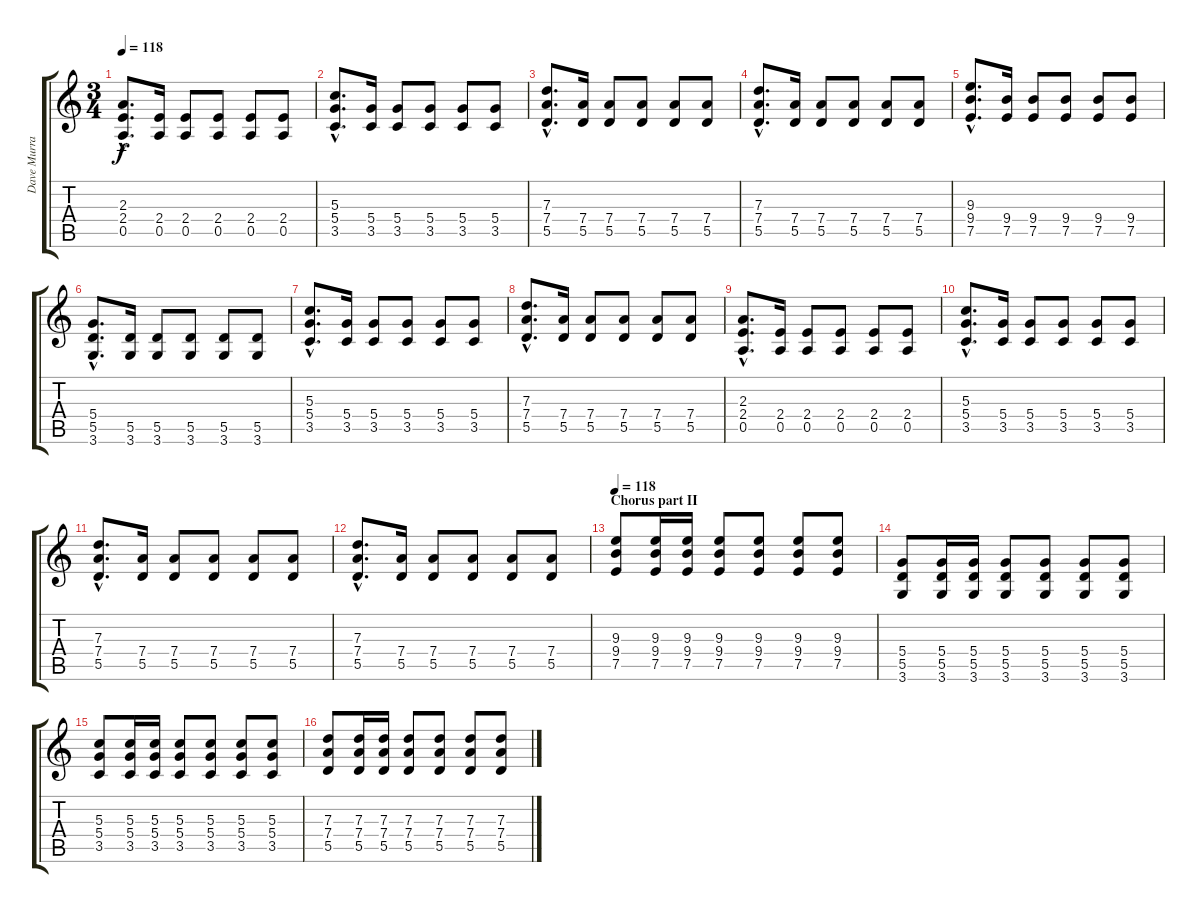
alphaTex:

\track ("Dave Murray" "Dave Murra") {instrument distortionguitar}
\staff {score tabs}
\tuning (E4 B3 G3 D3 A2 E2) {hide}
\ts (3 4)
\tempo 118
\clef g2
\ks c
(2.3{hac} 2.4{hac} 0.5{hac}).8{d dy f} (2.4 0.5).16 (2.4 0.5).8 (2.4 0.5).8 (2.4 0.5).8 (2.4 0.5).8 |
(5.3{hac} 5.4{hac} 3.5{hac}).8{d} (5.4 3.5).16 (5.4 3.5).8 (5.4 3.5).8 (5.4 3.5).8 (5.4 3.5).8 |
(7.3{hac} 7.4{hac} 5.5{hac}).8{d} (7.4 5.5).16 (7.4 5.5).8 (7.4 5.5).8 (7.4 5.5).8 (7.4 5.5).8 |
(7.3{hac} 7.4{hac} 5.5{hac}).8{d} (7.4 5.5).16 (7.4 5.5).8 (7.4 5.5).8 (7.4 5.5).8 (7.4 5.5).8 |
(9.3{hac} 9.4{hac} 7.5{hac}).8{d} (9.4 7.5).16 (9.4 7.5).8 (9.4 7.5).8 (9.4 7.5).8 (9.4 7.5).8 |
(5.4{hac} 5.5{hac} 3.6{hac}).8{d} (5.5 3.6).16 (5.5 3.6).8 (5.5 3.6).8 (5.5 3.6).8 (5.5 3.6).8 |
(5.3{hac} 5.4{hac} 3.5{hac}).8{d} (5.4 3.5).16 (5.4 3.5).8 (5.4 3.5).8 (5.4 3.5).8 (5.4 3.5).8 |
(7.3{hac} 7.4{hac} 5.5{hac}).8{d} (7.4 5.5).16 (7.4 5.5).8 (7.4 5.5).8 (7.4 5.5).8 (7.4 5.5).8 |
(2.3{hac} 2.4{hac} 0.5{hac}).8{d} (2.4 0.5).16 (2.4 0.5).8 (2.4 0.5).8 (2.4 0.5).8 (2.4 0.5).8 |
(5.3{hac} 5.4{hac} 3.5{hac}).8{d} (5.4 3.5).16 (5.4 3.5).8 (5.4 3.5).8 (5.4 3.5).8 (5.4 3.5).8 |
(7.3{hac} 7.4{hac} 5.5{hac}).8{d} (7.4 5.5).16 (7.4 5.5).8 (7.4 5.5).8 (7.4 5.5).8 (7.4 5.5).8 |
(7.3{hac} 7.4{hac} 5.5{hac}).8{d} (7.4 5.5).16 (7.4 5.5).8 (7.4 5.5).8 (7.4 5.5).8 (7.4 5.5).8 |
\section ("" "Chorus part II")
\tempo 118
(9.3 9.4 7.5).8{volume 12} (9.3 9.4 7.5).16 (9.3 9.4 7.5).16 (9.3 9.4 7.5).8 (9.3 9.4 7.5).8 (9.3 9.4 7.5).8 (9.3 9.4 7.5).8 |
(5.4 5.5 3.6).8 (5.4 5.5 3.6).16 (5.4 5.5 3.6).16 (5.4 5.5 3.6).8 (5.4 5.5 3.6).8 (5.4 5.5 3.6).8 (5.4 5.5 3.6).8 |
(5.3 5.4 3.5).8 (5.3 5.4 3.5).16 (5.3 5.4 3.5).16 (5.3 5.4 3.5).8 (5.3 5.4 3.5).8 (5.3 5.4 3.5).8 (5.3 5.4 3.5).8 |
(7.3 7.4 5.5).8 (7.3 7.4 5.5).16 (7.3 7.4 5.5).16 (7.3 7.4 5.5).8 (7.3 7.4 5.5).8 (7.3 7.4 5.5).8 (7.3 7.4 5.5).8
